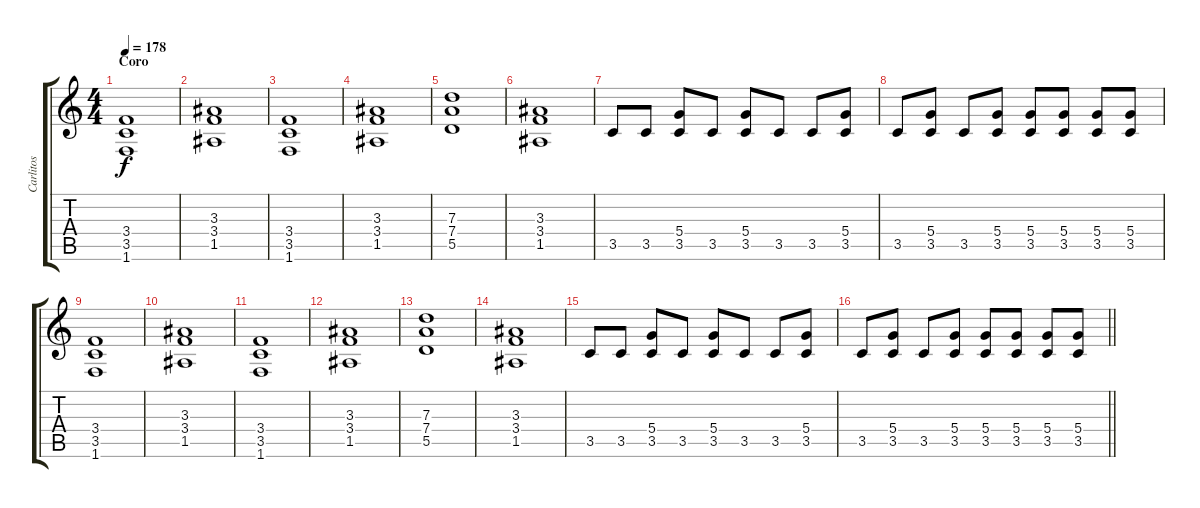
\track ("Carlitos" "Carlitos") {instrument distortionguitar}
\staff {score tabs}
\tuning (E4 B3 G3 D3 A2 E2) {hide}
\ts (4 4)
\section ("" "Coro")
\tempo 178
\clef g2
\ks c
(3.4 3.5 1.6).1{dy f} |
(3.3 3.4 1.5).1 |
(3.4 3.5 1.6).1 |
(3.3 3.4 1.5).1 |
(7.3 7.4 5.5).1 |
(3.3 3.4 1.5).1 |
3.5.8 3.5.8 (5.4 3.5).8 3.5.8 (5.4 3.5).8 3.5.8 3.5.8 (5.4 3.5).8 |
3.5.8 (5.4 3.5).8 3.5.8 (5.4 3.5).8 (5.4 3.5).8 (5.4 3.5).8 (5.4 3.5).8 (5.4 3.5).8 |
(3.4 3.5 1.6).1 |
(3.3 3.4 1.5).1 |
(3.4 3.5 1.6).1 |
(3.3 3.4 1.5).1 |
(7.3 7.4 5.5).1 |
(3.3 3.4 1.5).1 |
3.5.8 3.5.8 (5.4 3.5).8 3.5.8 (5.4 3.5).8 3.5.8 3.5.8 (5.4 3.5).8 |
\barLineRight lightlight
3.5.8 (5.4 3.5).8 3.5.8 (5.4 3.5).8 (5.4 3.5).8 (5.4 3.5).8 (5.4 3.5).8 (5.4 3.5).8
